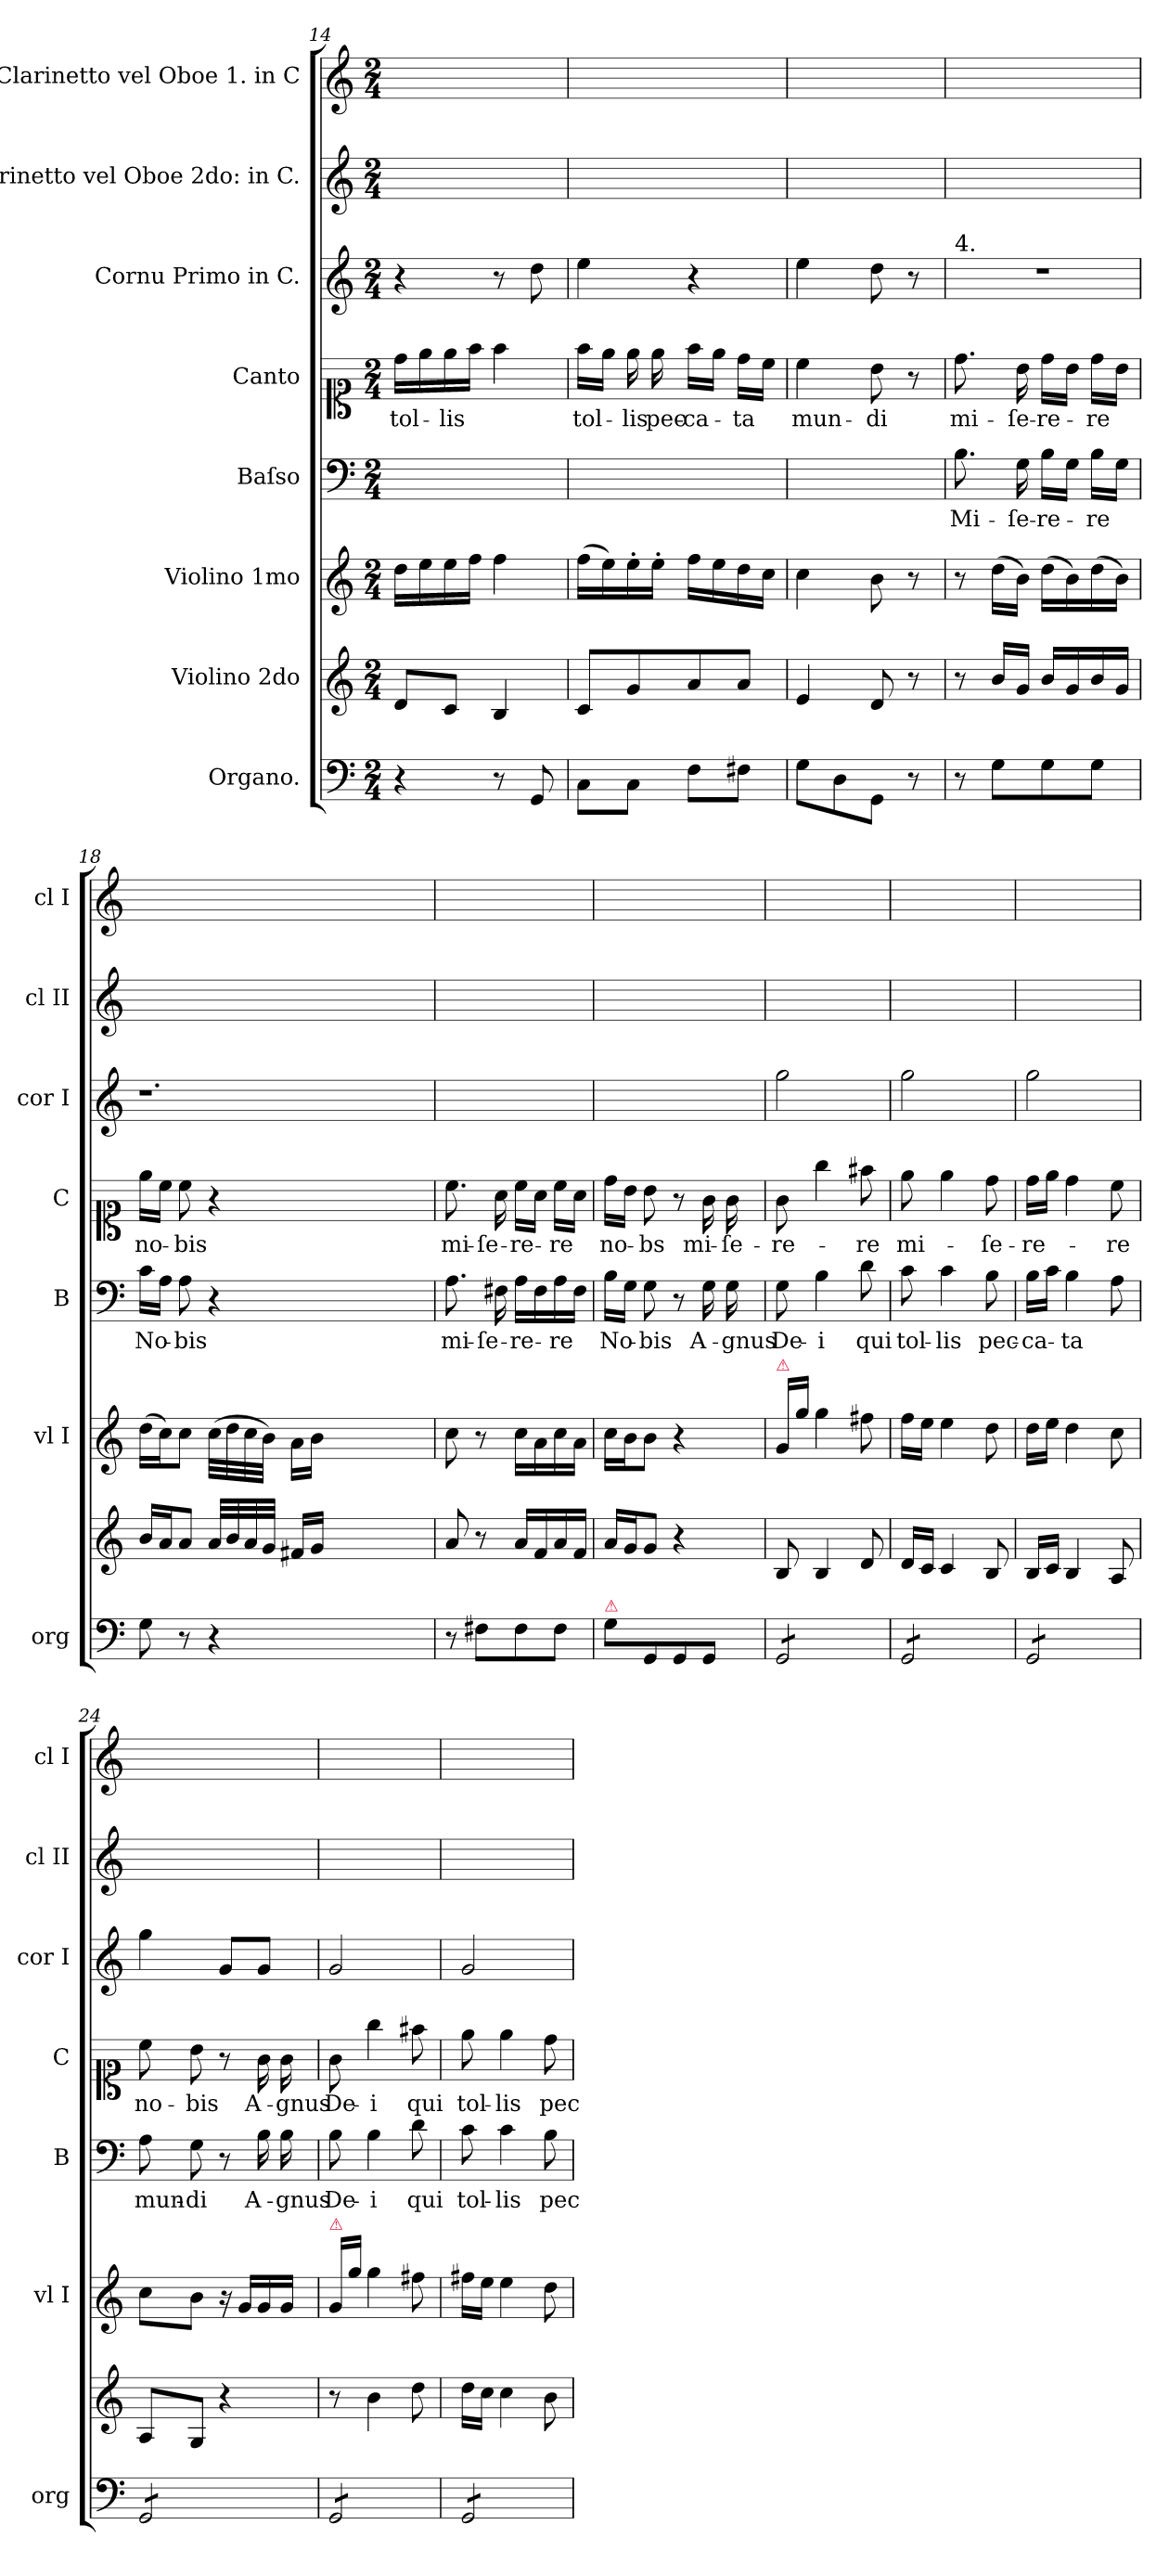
**kern	**kern	**kern	**kern	**text	**kern	**text	**kern	**kern	**kern
*part8	*part7	*part6	*part5	*part5	*part4	*part4	*part3	*part2	*part1
*staff8	*staff7	*staff6	*staff5	*staff5	*staff4	*staff4	*staff3	*staff2	*staff1
*I"Organo.	*I"Violino 2do	*I"Violino 1mo	*I"Baſso	*	*I"Canto	*	*I"Cornu Primo in C.	*I"Clarinetto vel Oboe 2do: in C.	*I"Clarinetto vel Oboe 1. in C
*I'org	*	*I'vl I	*I'B	*	*I'C	*	*I'cor I	*I'cl II	*I'cl I
*clefF4	*clefG2	*clefG2	*clefF4	*	*clefC1	*	*clefG2	*clefG2	*clefG2
*k[]	*k[]	*k[]	*k[]	*	*k[]	*	*k[]	*k[]	*k[]
*M2/4	*M2/4	*M2/4	*M2/4	*	*M2/4	*	*M2/4	*M2/4	*M2/4
=14	=14	=14	=14	=14	=14	=14	=14	=14	=14
4r	8d/L	16dd\LL	2ryy	.	16dd\LL	tol-	4r	2ryy	2ryy
.	.	16ee\	.	.	16ee\	.	.	.	.
.	8c/J	16ee\	.	.	16ee\	-lis	.	.	.
.	.	16ff\JJ	.	.	16ff\JJ	.	.	.	.
8r	4B/	4ff\	.	.	4ff\	.	8r	.	.
8GG/	.	.	.	.	.	.	8dd\	.	.
=15	=15	=15	=15	=15	=15	=15	=15	=15	=15
8C\L	8c/L	(>16ff\LL	2ryy	.	16ff\LL	tol-	4ee\	2ryy	2ryy
.	.	16ee\)	.	.	16ee\JJ	.	.	.	.
8C\J	8g/	16ee'>\	.	.	16ee\	-lis	.	.	.
.	.	16ee'>\JJ	.	.	16ee\	pec-	.	.	.
8F\L	8a/	16ff\LL	.	.	16ff\LL	-ca-	4r	.	.
.	.	16ee\	.	.	16ee\JJ	.	.	.	.
8F#X\J	8a/J	16dd\	.	.	16dd\LL	-ta	.	.	.
.	.	16cc\JJ	.	.	16cc\JJ	.	.	.	.
=16	=16	=16	=16	=16	=16	=16	=16	=16	=16
8G\L	4e/	4cc\	2ryy	.	4cc\	mun-	4ee\	2ryy	2ryy
8D\	.	.	.	.	.	.	.	.	.
8GG\J	8d/	8b\	.	.	8b\	-di	8dd\	.	.
8r	8r	8r	.	.	8r	.	8r	.	.
=17	=17	=17	=17	=17	=17	=17	=17	=17	=17
!	!	!	!	!	!	!	!LO:TX:a:t=4.	!	!
8r	8r	8r	8.B\	Mi-	8.dd\	mi-	2r	2ryy	2ryy
8G\L	16b/LL	(>16dd\LL	.	.	.	.	.	.	.
.	16g/JJ	16b\JJ)	16G\	-ſe-	16b\	-ſe-	.	.	.
8G\	16b/LL	(>16dd\LL	16B\LL	-re-	16dd\LL	-re-	.	.	.
.	16g/	16b\)	16G\JJ	.	16b\JJ	.	.	.	.
8G\J	16b/	(>16dd\	16B\LL	-re	16dd\LL	-re	.	.	.
.	16g/JJ	16b\JJ)	16G\JJ	.	16b\JJ	.	.	.	.
=18	=18	=18	=18	=18	=18	=18	=18	=18	=18
8G\	16b/LL	(>16dd\LL	16c\LL	No-	16ee\LL	no-	1.r	2ryy	2ryy
.	16a/J	16cc\J)	16A\JJ	.	16cc\JJ	.	.	.	.
8r	8a/J	8cc\J	8A\	-bis	8cc\	-bis	.	.	.
4r	32a/LLL	(>32cc\LLL	4r	.	4r	.	.	.	.
.	32b/	32dd\	.	.	.	.	.	.	.
.	32a/	32cc\	.	.	.	.	.	.	.
.	32g/JJJ	32b\JJJ)	.	.	.	.	.	.	.
.	16f#X/LL	16a\LL	.	.	.	.	.	.	.
.	16g/JJ	16b\JJ	.	.	.	.	.	.	.
1ryy	1ryy	1ryy	1ryy	.	1ryy	.	.	1ryy	1ryy
=19	=19	=19	=19	=19	=19	=19	=19	=19	=19
8r	8a/	8cc\	8.A\	mi-	8.cc\	mi-	2ryy	2ryy	2ryy
8F#X\L	8r	8r	.	.	.	.	.	.	.
.	.	.	16F#X\	-ſe-	16a\	-ſe-	.	.	.
8F#\	16a/LL	16cc\LL	16A\LL	-re-	16cc\LL	-re-	.	.	.
.	16f/	16a\	16F#\	.	16a\JJ	.	.	.	.
8F#\J	16a/	16cc\	16A\	-re	16cc\LL	-re	.	.	.
.	16f/JJ	16a\JJ	16F#\JJ	.	16a\JJ	.	.	.	.
=20	=20	=20	=20	=20	=20	=20	=20	=20	=20
!LO:TX:a:color=crimson:t=⚠	!	!	!	!	!	!	!	!	!
8G\L	16a/LL	16cc\LL	16B\LL	No-	16dd\LL	no-	2ryy	2ryy	2ryy
.	16g/J	16b\J	16G\JJ	.	16b\JJ	.	.	.	.
8GG/	8g/J	8b\J	8G\	-bis	8b\	-bs	.	.	.
8GG/	4r	4r	8r	.	8r	.	.	.	.
8GG/J	.	.	16G\	A-	16g\	mi-	.	.	.
.	.	.	16G\	-gnus	16g\	-ſe-	.	.	.
=21	=21	=21	=21	=21	=21	=21	=21	=21	=21
!	!	!LO:TX:a:color=crimson:t=⚠	!	!	!	!	!	!	!
*tremolo	*	*	*	*	*	*	*	*	*
8GG/L	8B/	16g/LL	8G\	De-	8g\	-re-	2gg\	2ryy	2ryy
.	.	16gg\JJ	.	.	.	.	.	.	.
8GG/	4B/	4gg\	4B\	-i	4gg\	.	.	.	.
8GG/	.	.	.	.	.	.	.	.	.
8GG/J	8d/	8ff#X\	8d\	qui	8ff#X\	-re	.	.	.
=22	=22	=22	=22	=22	=22	=22	=22	=22	=22
8GG/L	16d/LL	16ff\LL	8c\	tol-	8ee\	mi-	2gg\	2ryy	2ryy
.	16c/JJ	16ee\JJ	.	.	.	.	.	.	.
8GG/	4c/	4ee\	4c\	-lis	4ee\	.	.	.	.
8GG/	.	.	.	.	.	.	.	.	.
8GG/J	8B/	8dd\	8B\	pec-	8dd\	-ſe-	.	.	.
=23	=23	=23	=23	=23	=23	=23	=23	=23	=23
8GG/L	16B/LL	16dd\LL	16B\LL	-ca-	16dd\LL	-re-	2gg\	2ryy	2ryy
.	16c/JJ	16ee\JJ	16c\JJ	.	16ee\JJ	.	.	.	.
8GG/	4B/	4dd\	4B\	-ta	4dd\	.	.	.	.
8GG/	.	.	.	.	.	.	.	.	.
8GG/J	8A/	8cc\	8A\	.	8cc\	-re	.	.	.
=24	=24	=24	=24	=24	=24	=24	=24	=24	=24
8GG/L	8A/L	8cc\L	8A\	mun-	8cc\	no-	4gg\	2ryy	2ryy
8GG/	8G/J	8b\J	8G\	-di	8b\	-bis	.	.	.
8GG/	4r	16r	8r	.	8r	.	8g/L	.	.
.	.	16g/LL	.	.	.	.	.	.	.
8GG/J	.	16g/	16B\	A-	16g\	A-	8g/J	.	.
.	.	16g/JJ	16B\	-gnus	16g\	-gnus	.	.	.
=25	=25	=25	=25	=25	=25	=25	=25	=25	=25
!	!	!LO:TX:a:color=crimson:t=⚠	!	!	!	!	!	!	!
8GG/L	8r	16g/LL	8B\	De-	8g\	De-	2g/	2ryy	2ryy
.	.	16gg\JJ	.	.	.	.	.	.	.
8GG/	4b\	4gg\	4B\	-i	4gg\	-i	.	.	.
8GG/	.	.	.	.	.	.	.	.	.
8GG/J	8dd\	8ff#X\	8d\	qui	8ff#X\	qui	.	.	.
=26	=26	=26	=26	=26	=26	=26	=26	=26	=26
8GG/L	16dd\LL	16ff#X\LL	8c\	tol-	8ee\	tol-	2g/	2ryy	2ryy
.	16cc\JJ	16ee\JJ	.	.	.	.	.	.	.
8GG/	4cc\	4ee\	4c\	-lis	4ee\	-lis	.	.	.
8GG/	.	.	.	.	.	.	.	.	.
8GG/J	8b\	8dd\	8B\	pec-	8dd\	pec-	.	.	.
*Xtremolo	*	*	*	*	*	*	*	*	*
=	=	=	=	=	=	=	=	=	=
*-	*-	*-	*-	*-	*-	*-	*-	*-	*-
